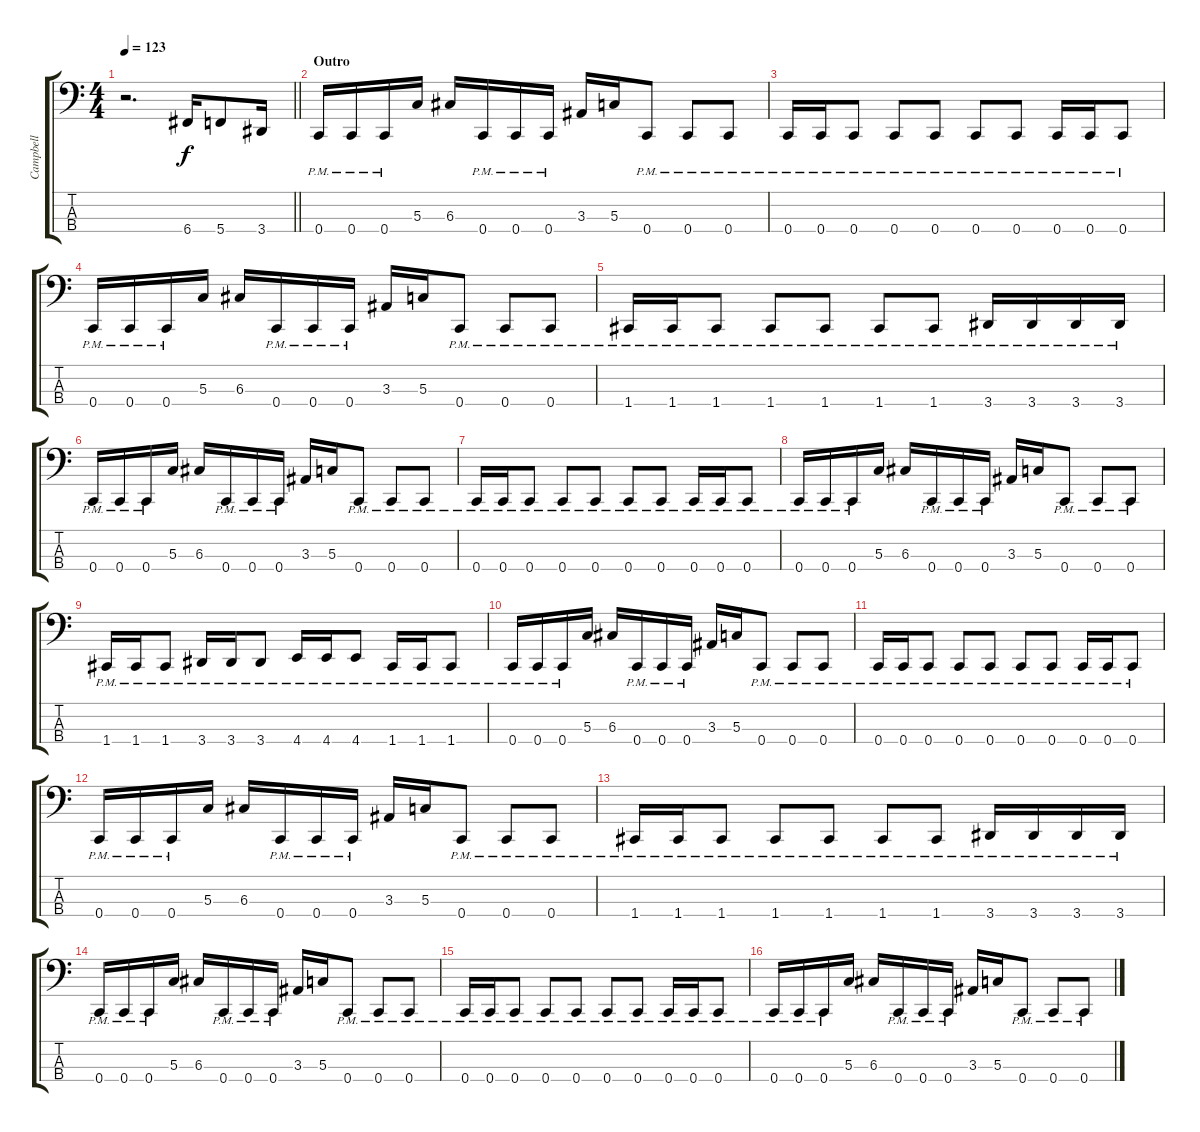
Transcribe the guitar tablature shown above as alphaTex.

\track ("Campbell" "Campbell") {instrument electricbasspick}
\staff {score tabs}
\tuning (F2 C2 G1 C1) {hide}
\ts (4 4)
\tempo 123
\clef f4
\barLineRight lightlight
\ks c
r.2{d dy f} 6.4.16 5.4.8 3.4.16 |
\section ("" "Outro")
0.4{pm}.16 0.4{pm}.16 0.4{pm}.16 5.3.16 6.3.16 0.4{pm}.16 0.4{pm}.16 0.4{pm}.16 3.3.16 5.3.16 0.4{pm}.8 0.4{pm}.8 0.4{pm}.8 |
0.4{pm}.16 0.4{pm}.16 0.4{pm}.8 0.4{pm}.8 0.4{pm}.8 0.4{pm}.8 0.4{pm}.8 0.4{pm}.16 0.4{pm}.16 0.4{pm}.8 |
0.4{pm}.16 0.4{pm}.16 0.4{pm}.16 5.3.16 6.3.16 0.4{pm}.16 0.4{pm}.16 0.4{pm}.16 3.3.16 5.3.16 0.4{pm}.8 0.4{pm}.8 0.4{pm}.8 |
1.4{pm}.16 1.4{pm}.16 1.4{pm}.8 1.4{pm}.8 1.4{pm}.8 1.4{pm}.8 1.4{pm}.8 3.4{pm}.16 3.4{pm}.16 3.4{pm}.16 3.4{pm}.16 |
0.4{pm}.16 0.4{pm}.16 0.4{pm}.16 5.3.16 6.3.16 0.4{pm}.16 0.4{pm}.16 0.4{pm}.16 3.3.16 5.3.16 0.4{pm}.8 0.4{pm}.8 0.4{pm}.8 |
0.4{pm}.16 0.4{pm}.16 0.4{pm}.8 0.4{pm}.8 0.4{pm}.8 0.4{pm}.8 0.4{pm}.8 0.4{pm}.16 0.4{pm}.16 0.4{pm}.8 |
0.4{pm}.16 0.4{pm}.16 0.4{pm}.16 5.3.16 6.3.16 0.4{pm}.16 0.4{pm}.16 0.4{pm}.16 3.3.16 5.3.16 0.4{pm}.8 0.4{pm}.8 0.4{pm}.8 |
1.4{pm}.16 1.4{pm}.16 1.4{pm}.8 3.4{pm}.16 3.4{pm}.16 3.4{pm}.8 4.4{pm}.16 4.4{pm}.16 4.4{pm}.8 1.4{pm}.16 1.4{pm}.16 1.4{pm}.8 |
0.4{pm}.16 0.4{pm}.16 0.4{pm}.16 5.3.16 6.3.16 0.4{pm}.16 0.4{pm}.16 0.4{pm}.16 3.3.16 5.3.16 0.4{pm}.8 0.4{pm}.8 0.4{pm}.8 |
0.4{pm}.16 0.4{pm}.16 0.4{pm}.8 0.4{pm}.8 0.4{pm}.8 0.4{pm}.8 0.4{pm}.8 0.4{pm}.16 0.4{pm}.16 0.4{pm}.8 |
0.4{pm}.16 0.4{pm}.16 0.4{pm}.16 5.3.16 6.3.16 0.4{pm}.16 0.4{pm}.16 0.4{pm}.16 3.3.16 5.3.16 0.4{pm}.8 0.4{pm}.8 0.4{pm}.8 |
1.4{pm}.16 1.4{pm}.16 1.4{pm}.8 1.4{pm}.8 1.4{pm}.8 1.4{pm}.8 1.4{pm}.8 3.4{pm}.16 3.4{pm}.16 3.4{pm}.16 3.4{pm}.16 |
0.4{pm}.16 0.4{pm}.16 0.4{pm}.16 5.3.16 6.3.16 0.4{pm}.16 0.4{pm}.16 0.4{pm}.16 3.3.16 5.3.16 0.4{pm}.8 0.4{pm}.8 0.4{pm}.8 |
0.4{pm}.16 0.4{pm}.16 0.4{pm}.8 0.4{pm}.8 0.4{pm}.8 0.4{pm}.8 0.4{pm}.8 0.4{pm}.16 0.4{pm}.16 0.4{pm}.8 |
0.4{pm}.16 0.4{pm}.16 0.4{pm}.16 5.3.16 6.3.16 0.4{pm}.16 0.4{pm}.16 0.4{pm}.16 3.3.16 5.3.16 0.4{pm}.8 0.4{pm}.8 0.4{pm}.8
